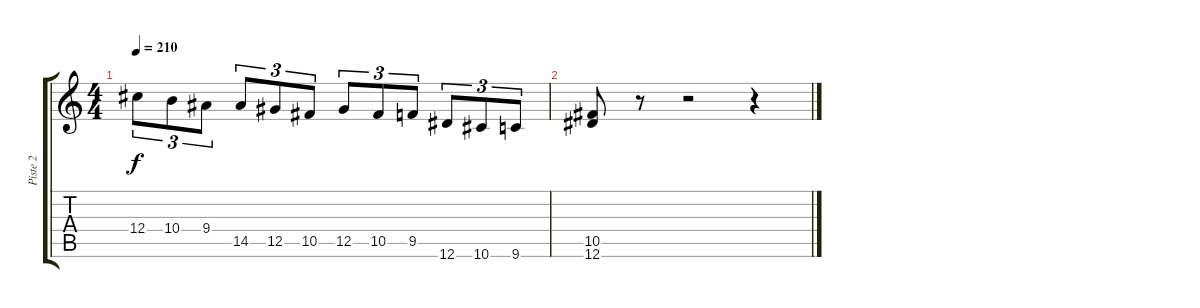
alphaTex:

\track ("Piste 2" "Piste 2") {instrument overdrivenguitar}
\staff {score tabs}
\tuning (Eb4 Bb3 Gb3 Db3 Ab2 Eb2) {hide}
\ts (4 4)
\tempo 210
\clef g2
\ks c
12.4.8{tu (3 2) dy f} 10.4.8{tu (3 2)} 9.4.8{tu (3 2)} 14.5.8{tu (3 2)} 12.5.8{tu (3 2)} 10.5.8{tu (3 2)} 12.5.8{tu (3 2)} 10.5.8{tu (3 2)} 9.5.8{tu (3 2)} 12.6.8{tu (3 2)} 10.6.8{tu (3 2)} 9.6.8{tu (3 2)} |
(10.5 12.6).8 r.8 r.2 r.4
